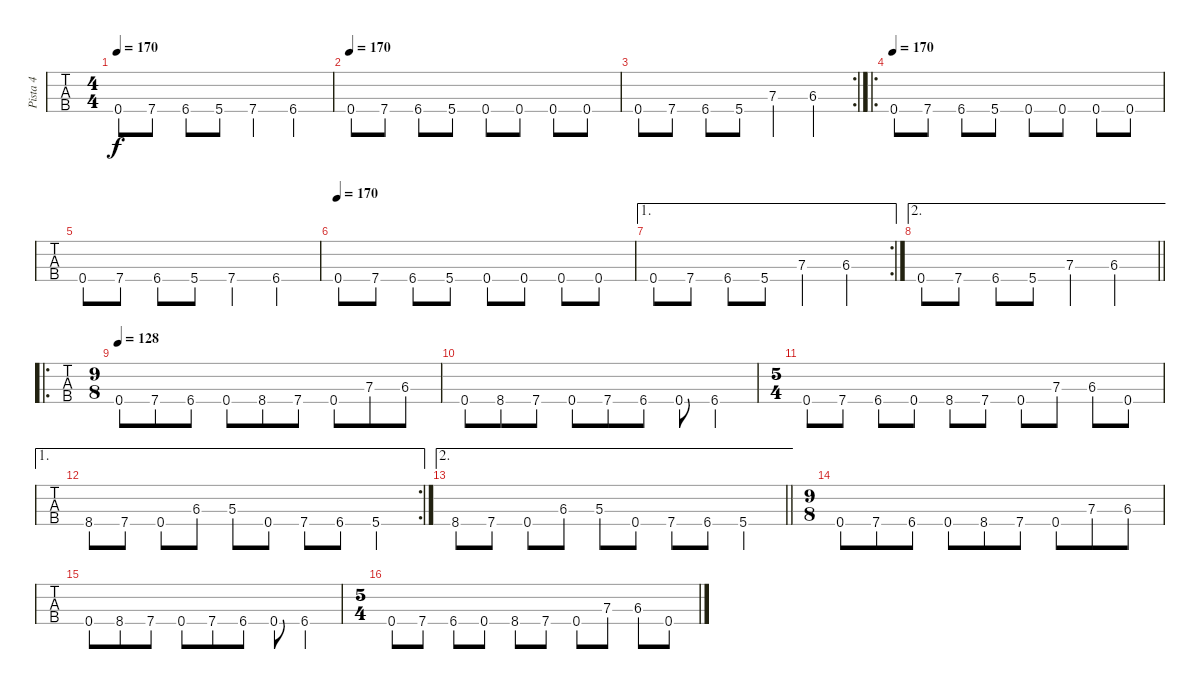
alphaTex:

\track ("Pista 4" "Pista 4") {instrument electricbassfinger}
\staff {tabs}
\tuning (G2 D2 A1 E1) {hide}
\ts (4 4)
\tempo 170
\clef f4
\ks c
0.4.8{dy f} 7.4.8 6.4.8 5.4.8 7.4.4 6.4.4 |
\tempo 170
0.4.8 7.4.8 6.4.8 5.4.8 0.4.8 0.4.8 0.4.8 0.4.8 |
\rc 2
0.4.8 7.4.8 6.4.8 5.4.8 7.3.4 6.3.4 |
\ro
\tempo 170
0.4.8 7.4.8 6.4.8 5.4.8 0.4.8 0.4.8 0.4.8 0.4.8 |
0.4.8 7.4.8 6.4.8 5.4.8 7.4.4 6.4.4 |
\tempo 170
0.4.8 7.4.8 6.4.8 5.4.8 0.4.8 0.4.8 0.4.8 0.4.8 |
\ae 1
\rc 2
0.4.8 7.4.8 6.4.8 5.4.8 7.3.4 6.3.4 |
\ae 2
\barLineRight lightlight
0.4.8 7.4.8 6.4.8 5.4.8 7.3.4 6.3.4 |
\ro
\ts (9 8)
\tempo 128
0.4.8 7.4.8 6.4.8 0.4.8 8.4.8 7.4.8 0.4.8 7.3.8 6.3.8 |
0.4.8 8.4.8 7.4.8 0.4.8 7.4.8 6.4.8 0.4.8 6.4.4 |
\ts (5 4)
0.4.8 7.4.8 6.4.8 0.4.8 8.4.8 7.4.8 0.4.8 7.3.8 6.3.8 0.4.8 |
\ae 1
\rc 2
8.4.8 7.4.8 0.4.8 6.3.8 5.3.8 0.4.8 7.4.8 6.4.8 5.4.4 |
\ae 2
\barLineRight lightlight
8.4.8 7.4.8 0.4.8 6.3.8 5.3.8 0.4.8 7.4.8 6.4.8 5.4.4 |
\ts (9 8)
0.4.8 7.4.8 6.4.8 0.4.8 8.4.8 7.4.8 0.4.8 7.3.8 6.3.8 |
0.4.8 8.4.8 7.4.8 0.4.8 7.4.8 6.4.8 0.4.8 6.4.4 |
\ts (5 4)
0.4.8 7.4.8 6.4.8 0.4.8 8.4.8 7.4.8 0.4.8 7.3.8 6.3.8 0.4.8
